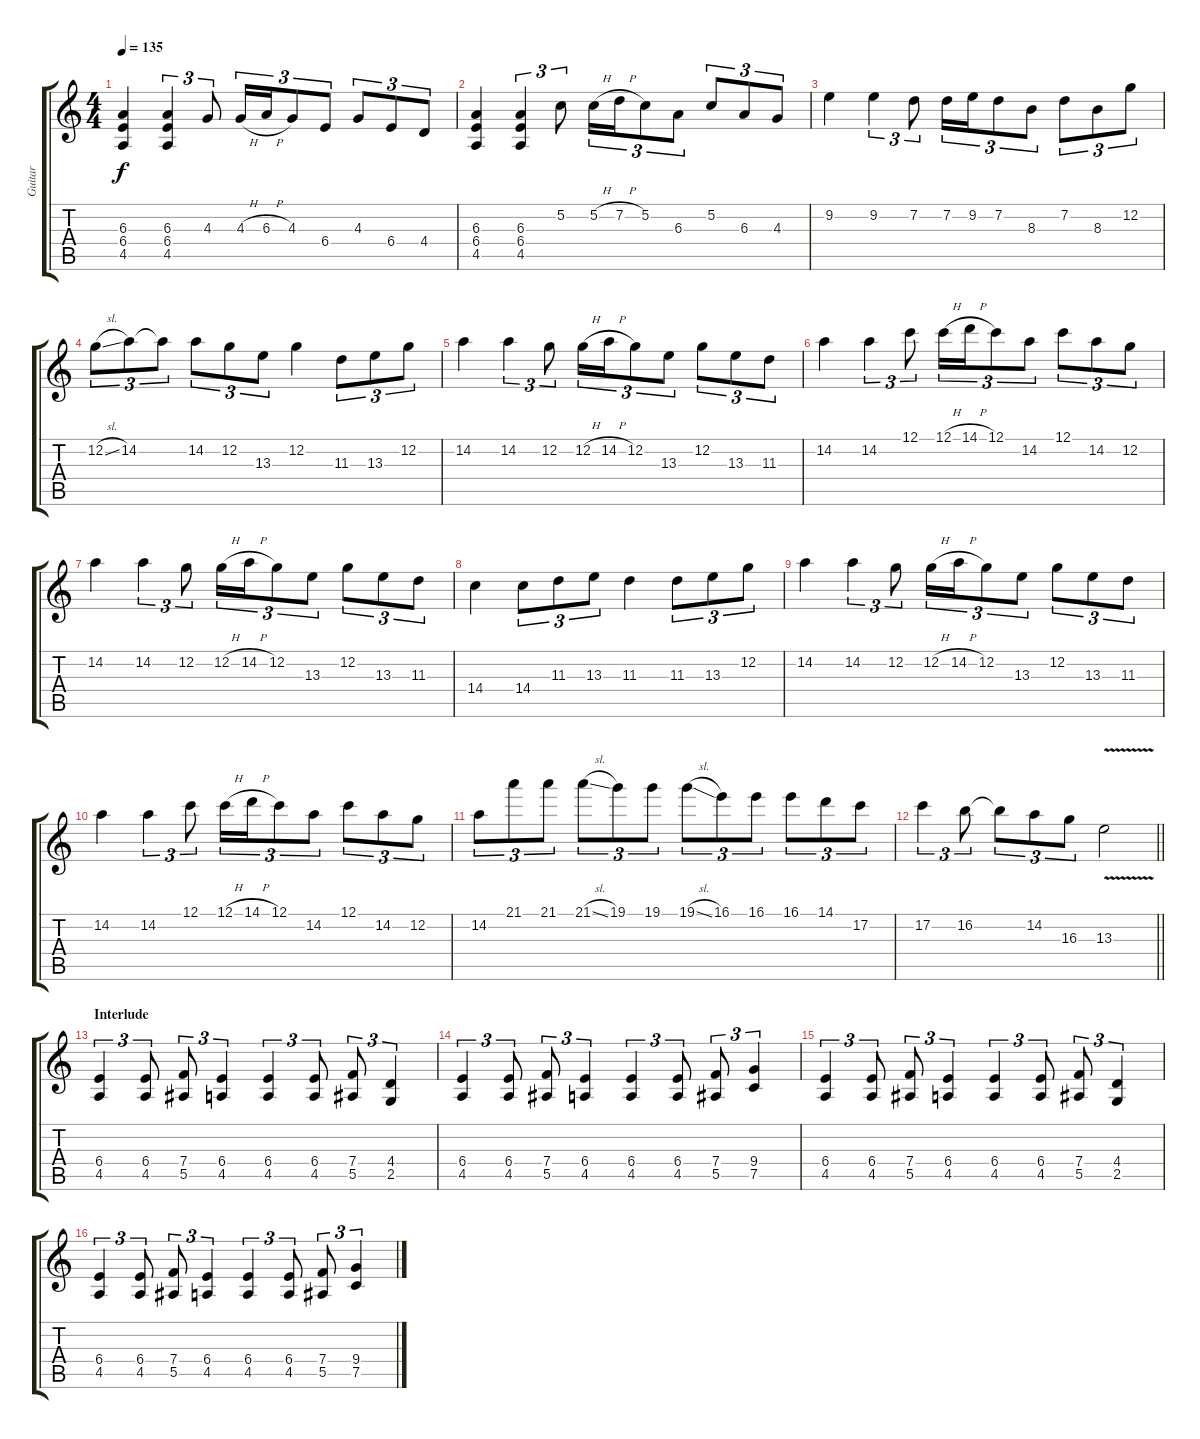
\track ("Guitar" "Guitar") {instrument distortionguitar}
\staff {score tabs}
\tuning (C4 G3 Eb3 Bb2 F2 C2) {hide}
\ts (4 4)
\tempo 135
\clef g2
\ks c
(6.3 6.4 4.5).4{dy f} (6.3 6.4 4.5).4{tu (3 2)} 4.3.8{tu (3 2)} 4.3{h}.16{tu (3 2)} 6.3{h}.16{tu (3 2)} 4.3.8{tu (3 2)} 6.4.8{tu (3 2)} 4.3.8{tu (3 2)} 6.4.8{tu (3 2)} 4.4.8{tu (3 2)} |
(6.3 6.4 4.5).4 (6.3 6.4 4.5).4{tu (3 2)} 5.2.8{tu (3 2)} 5.2{h}.16{tu (3 2)} 7.2{h}.16{tu (3 2)} 5.2.8{tu (3 2)} 6.3.8{tu (3 2)} 5.2.8{tu (3 2)} 6.3.8{tu (3 2)} 4.3.8{tu (3 2)} |
9.2.4 9.2.4{tu (3 2)} 7.2.8{tu (3 2)} 7.2.16{tu (3 2)} 9.2.16{tu (3 2)} 7.2.8{tu (3 2)} 8.3.8{tu (3 2)} 7.2.8{tu (3 2)} 8.3.8{tu (3 2)} 12.2.8{tu (3 2)} |
12.2{sl}.8{tu (3 2)} 14.2.8{tu (3 2)} 14.2{t}.8{tu (3 2)} 14.2.8{tu (3 2)} 12.2.8{tu (3 2)} 13.3.8{tu (3 2)} 12.2.4 11.3.8{tu (3 2)} 13.3.8{tu (3 2)} 12.2.8{tu (3 2)} |
14.2.4{instrument distortionguitar} 14.2.4{tu (3 2)} 12.2.8{tu (3 2)} 12.2{h}.16{tu (3 2)} 14.2{h}.16{tu (3 2)} 12.2.8{tu (3 2)} 13.3.8{tu (3 2)} 12.2.8{tu (3 2)} 13.3.8{tu (3 2)} 11.3.8{tu (3 2)} |
14.2.4 14.2.4{tu (3 2)} 12.1.8{tu (3 2)} 12.1{h}.16{tu (3 2)} 14.1{h}.16{tu (3 2)} 12.1.8{tu (3 2)} 14.2.8{tu (3 2)} 12.1.8{tu (3 2)} 14.2.8{tu (3 2)} 12.2.8{tu (3 2)} |
14.2.4 14.2.4{tu (3 2)} 12.2.8{tu (3 2)} 12.2{h}.16{tu (3 2)} 14.2{h}.16{tu (3 2)} 12.2.8{tu (3 2)} 13.3.8{tu (3 2)} 12.2.8{tu (3 2)} 13.3.8{tu (3 2)} 11.3.8{tu (3 2)} |
14.4.4 14.4.8{tu (3 2)} 11.3.8{tu (3 2)} 13.3.8{tu (3 2)} 11.3.4 11.3.8{tu (3 2)} 13.3.8{tu (3 2)} 12.2.8{tu (3 2)} |
14.2.4 14.2.4{tu (3 2)} 12.2.8{tu (3 2)} 12.2{h}.16{tu (3 2)} 14.2{h}.16{tu (3 2)} 12.2.8{tu (3 2)} 13.3.8{tu (3 2)} 12.2.8{tu (3 2)} 13.3.8{tu (3 2)} 11.3.8{tu (3 2)} |
14.2.4 14.2.4{tu (3 2)} 12.1.8{tu (3 2)} 12.1{h}.16{tu (3 2)} 14.1{h}.16{tu (3 2)} 12.1.8{tu (3 2)} 14.2.8{tu (3 2)} 12.1.8{tu (3 2)} 14.2.8{tu (3 2)} 12.2.8{tu (3 2)} |
14.2.8{tu (3 2)} 21.1.8{tu (3 2)} 21.1.8{tu (3 2)} 21.1{sl}.8{tu (3 2)} 19.1.8{tu (3 2)} 19.1.8{tu (3 2)} 19.1{sl}.8{tu (3 2)} 16.1.8{tu (3 2)} 16.1.8{tu (3 2)} 16.1.8{tu (3 2)} 14.1.8{tu (3 2)} 17.2.8{tu (3 2)} |
\barLineRight lightlight
17.2.4{tu (3 2)} 16.2.8{tu (3 2)} 16.2{t}.8{tu (3 2)} 14.2.8{tu (3 2)} 16.3.8{tu (3 2)} 13.3{v}.2 |
\section ("" "Interlude")
(6.4 4.5).4{tu (3 2)} (6.4 4.5).8{tu (3 2)} (7.4 5.5).8{tu (3 2)} (6.4 4.5).4{tu (3 2)} (6.4 4.5).4{tu (3 2)} (6.4 4.5).8{tu (3 2)} (7.4 5.5).8{tu (3 2)} (4.4 2.5).4{tu (3 2)} |
(6.4 4.5).4{tu (3 2)} (6.4 4.5).8{tu (3 2)} (7.4 5.5).8{tu (3 2)} (6.4 4.5).4{tu (3 2)} (6.4 4.5).4{tu (3 2)} (6.4 4.5).8{tu (3 2)} (7.4 5.5).8{tu (3 2)} (9.4 7.5).4{tu (3 2)} |
(6.4 4.5).4{tu (3 2)} (6.4 4.5).8{tu (3 2)} (7.4 5.5).8{tu (3 2)} (6.4 4.5).4{tu (3 2)} (6.4 4.5).4{tu (3 2)} (6.4 4.5).8{tu (3 2)} (7.4 5.5).8{tu (3 2)} (4.4 2.5).4{tu (3 2)} |
(6.4 4.5).4{tu (3 2)} (6.4 4.5).8{tu (3 2)} (7.4 5.5).8{tu (3 2)} (6.4 4.5).4{tu (3 2)} (6.4 4.5).4{tu (3 2)} (6.4 4.5).8{tu (3 2)} (7.4 5.5).8{tu (3 2)} (9.4 7.5).4{tu (3 2)}
